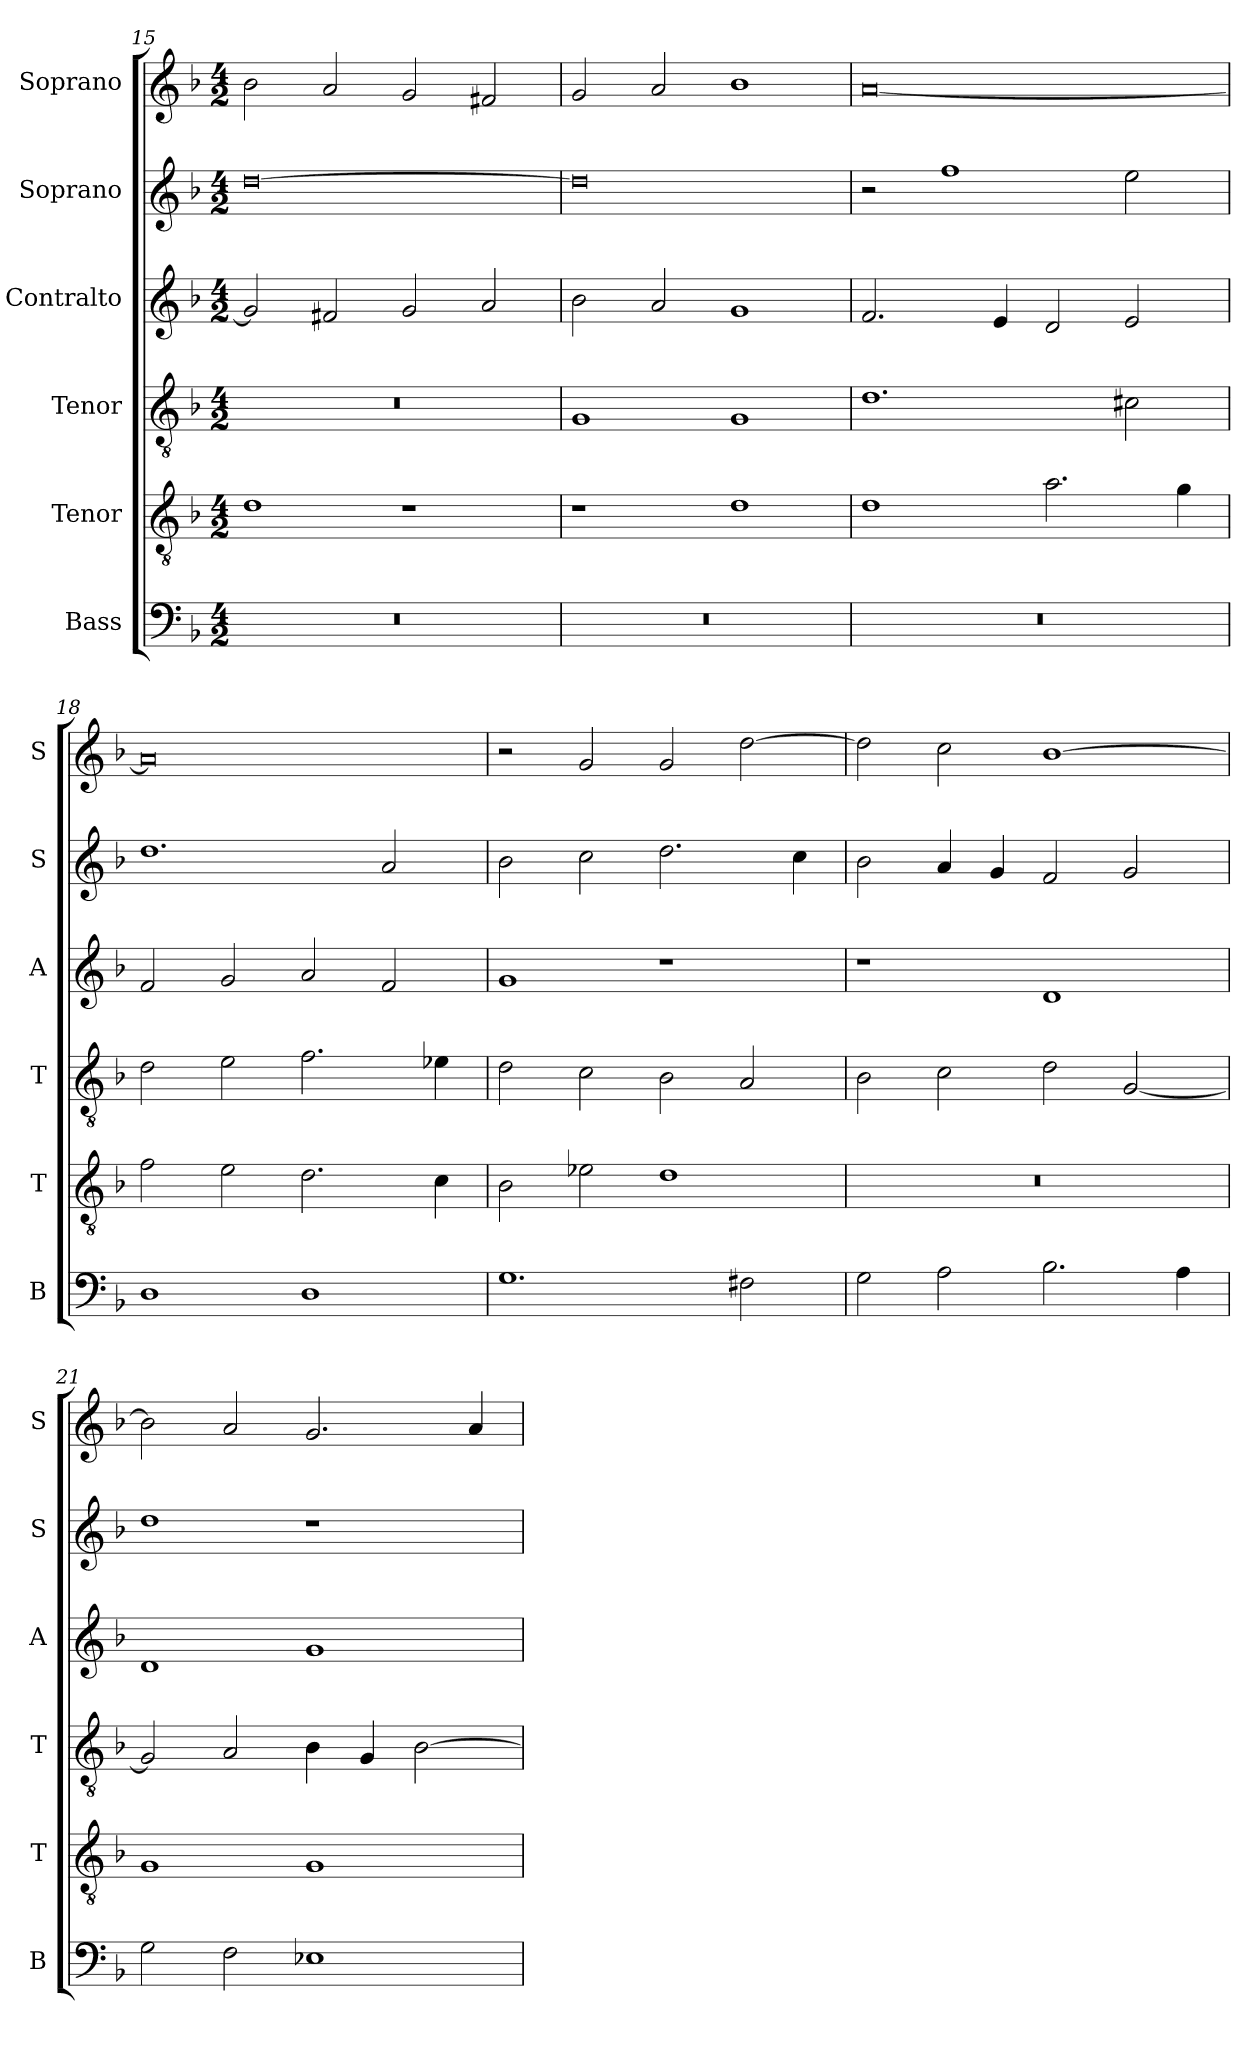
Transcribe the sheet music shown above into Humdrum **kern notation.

**kern	**kern	**kern	**kern	**kern	**kern
*part6	*part5	*part4	*part3	*part2	*part1
*staff6	*staff5	*staff4	*staff3	*staff2	*staff1
*I"Bass	*I"Tenor	*I"Tenor	*I"Contralto	*I"Soprano	*I"Soprano
*I'B	*I'T	*I'T	*I'A	*I'S	*I'S
*clefF4	*clefGv2	*clefGv2	*clefG2	*clefG2	*clefG2
*k[b-]	*k[b-]	*k[b-]	*k[b-]	*k[b-]	*k[b-]
*G:dor	*G:dor	*G:dor	*G:dor	*G:dor	*G:dor
*M4/2	*M4/2	*M4/2	*M4/2	*M4/2	*M4/2
=15	=15	=15	=15	=15	=15
0r	1d	0r	2g]	[0dd	2b-
.	.	.	2f#X	.	2a
.	1r	.	2g	.	2g
.	.	.	2a	.	2f#X
=16	=16	=16	=16	=16	=16
0r	1r	1G	2b-	0dd]	2g
.	.	.	2a	.	2a
.	1d	1G	1g	.	1b-
=17	=17	=17	=17	=17	=17
0r	1d	1.d	2.f	2r	[0a
.	.	.	.	1ff	.
.	.	.	4e	.	.
.	2.a	.	2d	.	.
.	.	2c#X	2e	2ee	.
.	4g	.	.	.	.
=18	=18	=18	=18	=18	=18
1D	2f	2d	2f	1.dd	0a]
.	2e	2e	2g	.	.
1D	2.d	2.f	2a	.	.
.	.	.	2f	2a	.
.	4c	4e-X	.	.	.
=19	=19	=19	=19	=19	=19
1.G	2B-	2d	1g	2b-	2r
.	2e-X	2c	.	2cc	2g
.	1d	2B-	1r	2.dd	2g
2F#X	.	2A	.	.	[2dd
.	.	.	.	4cc	.
=20	=20	=20	=20	=20	=20
2G	0r	2B-	1r	2b-	2dd]
2A	.	2c	.	4a	2cc
.	.	.	.	4g	.
2.B-	.	2d	1d	2f	[1b-
.	.	[2G	.	2g	.
4A	.	.	.	.	.
=21	=21	=21	=21	=21	=21
2G	1G	2G]	1d	1dd	2b-]
2F	.	2A	.	.	2a
1E-X	1G	4B-	1g	1r	2.g
.	.	4G	.	.	.
.	.	[2B-	.	.	.
.	.	.	.	.	4a
=	=	=	=	=	=
*-	*-	*-	*-	*-	*-
